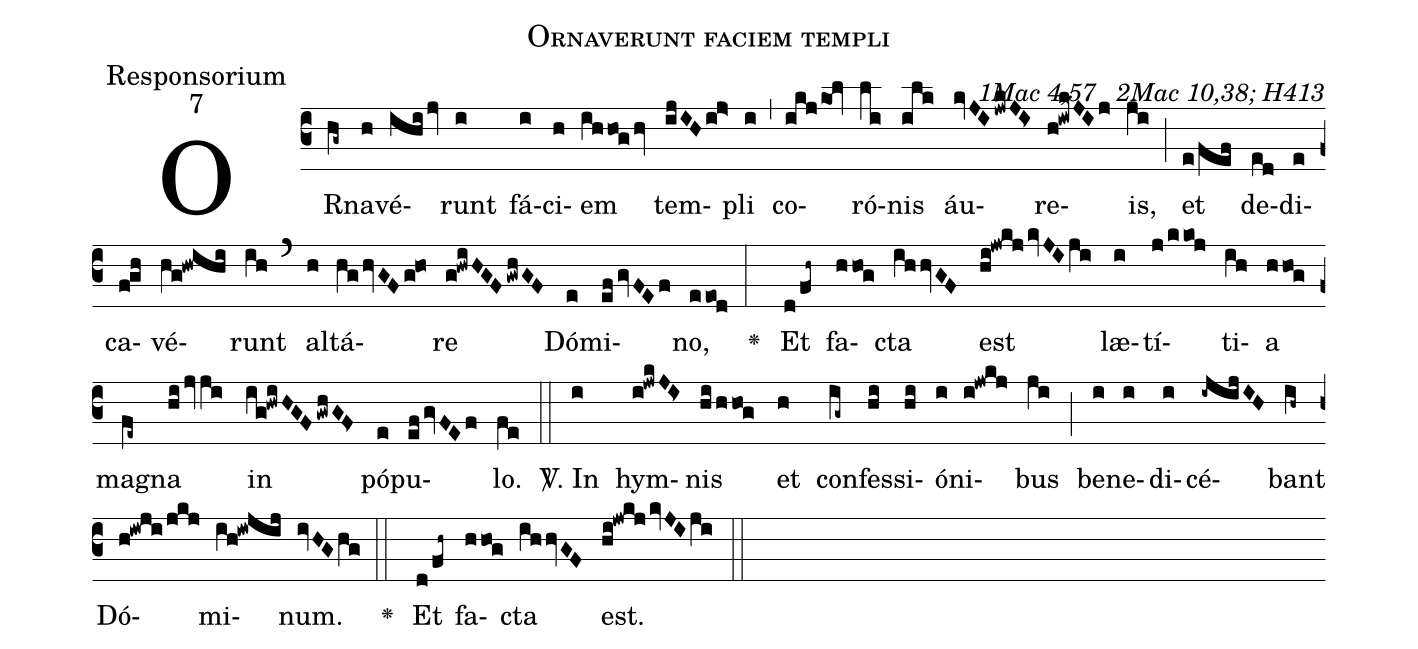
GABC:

name:Ornaverunt faciem templi;
office-part:Responsorium;
mode:7;
commentary:1Mac 4,57 ꝟ 2Mac 10,38; H413;
%%
(c3)OR(hg~)na(h)vé(ihijv)runt(i) fá(i)ci(h)em(ihhoghv) tem(ijIHij>)pli(i) (,) co(ikj/kol)ró(li)nis(ilk) áu(kvJIjwkJI>)re(h!iwkJIj)is,(ji) (;)
et(e/fef) de(ed)di(e)ca(f!gh)vé(hg!hwihi)runt(ih) (`) al(h)tá(hg/hvGFg!ho)re(g!hwiHGFgwhGF) Dó(e)mi(efgvFEf)no,(eeod) (:)
<v>\greheightstar</v>()
Et(d/fh~) fa(hhog)cta(ihhvGF) est(hi!jwkjkvJIji) læ(i)tí(j/kkoj)ti(ih)a(hhog) ma(fe~)gna(hijvji) in(ig!hwiHGFgwhGF>) pó(e)pu(efgvFEf)lo.(fe) (::)

<sp>V/</sp>.
In(i) hym(i!jwkJI>)nis(hi/hhog) et(h) con(ig~)fes(hi)si(hi)ó(i)ni(i!jwkj)bus(ji) (;) be(i)ne(i)di(i)cé(-ijijIH)bant(ih~) Dó(h!iwji/jkj)mi(ih!iwjij)num.(ivHGhg) (::)

<v>\greheightstar</v>() Et(d/fh~) fa(hhog)cta(ihhvGF) est.(hi!jwkjkvJIji) (::)
